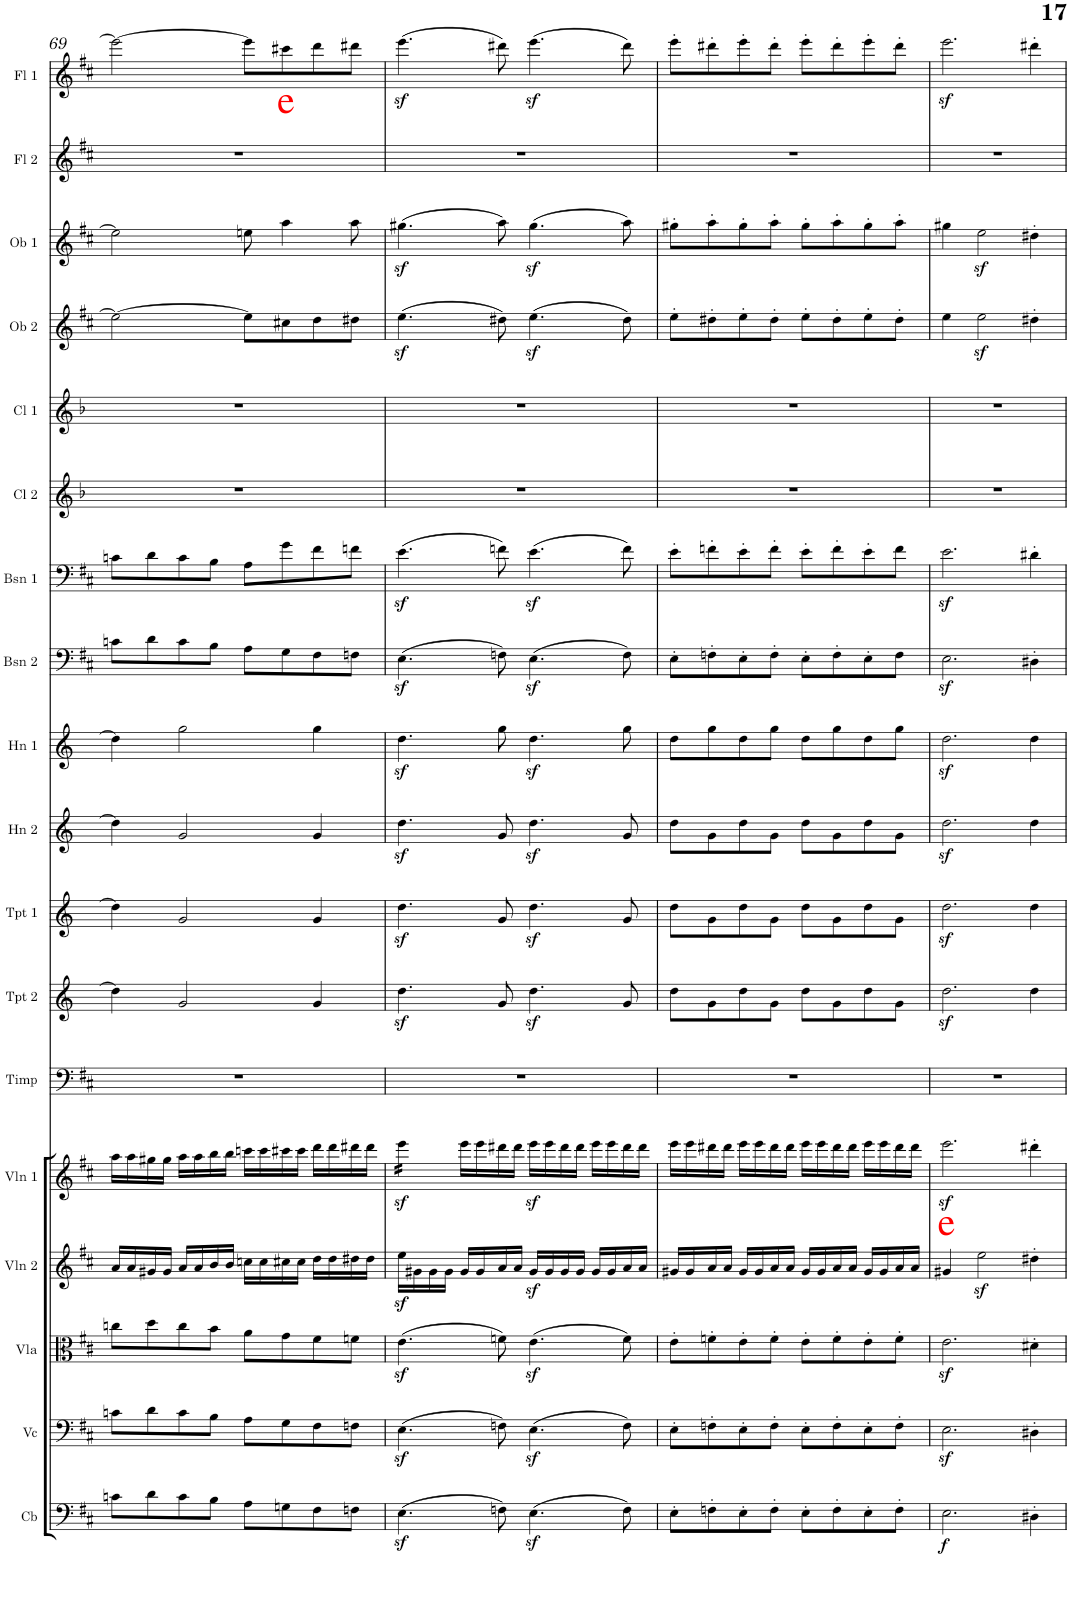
**kern	**dynam	**kern	**kern	**kern	**kern	**text	**kern	**kern	**kern	**kern	**kern	**kern	**kern	**kern	**kern	**kern	**kern	**kern	**kern	**text
*part18	*part18	*part17	*part16	*part15	*part14	*part14	*part13	*part12	*part11	*part10	*part9	*part8	*part7	*part6	*part5	*part4	*part3	*part2	*part1	*part1
*staff18	*staff18	*staff17	*staff16	*staff15	*staff14	*staff14	*staff13	*staff12	*staff11	*staff10	*staff9	*staff8	*staff7	*staff6	*staff5	*staff4	*staff3	*staff2	*staff1	*staff1
*I"Contrabass	*	*I"Violoncello	*I"Viola	*I"Violin 2	*I"Violin 1	*	*I"Timpani	*I"D Trumpet 2	*I"D Trumpet 1	*I"D Horn 2	*I"D Horn 1	*I"Bassoon 2	*I"Bassoon 1	*I"A Clarinet 2	*I"A Clarinet 1	*I"Oboe 2	*I"Oboe 1	*I"Flute 2	*I"Flute 1	*
*I'Cb	*	*I'Vc	*I'Vla	*I'Vln 2	*I'Vln 1	*	*I'Timp	*I'Tpt 2	*I'Tpt 1	*I'Hn 2	*I'Hn 1	*I'Bsn 2	*I'Bsn 1	*I'Cl 2	*I'Cl 1	*I'Ob 2	*I'Ob 1	*I'Fl 2	*I'Fl 1	*
!!LO:PB:g=z
*clefF4	*	*clefF4	*clefC3	*clefG2	*clefG2	*	*clefF4	*clefG2	*clefG2	*clefG2	*clefG2	*clefF4	*clefF4	*clefG2	*clefG2	*clefG2	*clefG2	*clefG2	*clefG2	*
*Trd7c12	*	*	*	*	*	*	*	*Trd-1c-2	*Trd-1c-2	*Trd6c10	*Trd6c10	*	*	*Trd2c3	*Trd2c3	*	*	*	*	*
*k[f#c#]	*	*k[f#c#]	*k[f#c#]	*k[f#c#]	*k[f#c#]	*	*k[f#c#]	*k[]	*k[]	*k[]	*k[]	*k[f#c#]	*k[f#c#]	*k[b-]	*k[b-]	*k[f#c#]	*k[f#c#]	*k[f#c#]	*k[f#c#]	*
*M4/4	*	*M4/4	*M4/4	*M4/4	*M4/4	*	*M4/4	*M4/4	*M4/4	*M4/4	*M4/4	*M4/4	*M4/4	*M4/4	*M4/4	*M4/4	*M4/4	*M4/4	*M4/4	*
*met(c)	*	*met(c)	*met(c)	*met(c)	*met(c)	*	*met(c)	*met(c)	*met(c)	*met(c)	*met(c)	*met(c)	*met(c)	*met(c)	*met(c)	*met(c)	*met(c)	*met(c)	*met(c)	*
=69	=69	=69	=69	=69	=69	=69	=69	=69	=69	=69	=69	=69	=69	=69	=69	=69	=69	=69	=69	=69
8cn\L	.	8cn\L	8ccn\L	16a/LL	16aa\LL	.	1r	4dd\]	4dd\]	4dd\]	4dd\]	8cn\L	8cn\L	1r	1r	2ee\_	2ee\]	1r	2eee\_	.
.	.	.	.	16a/	16aa\	.	.	.	.	.	.	.	.	.	.	.	.	.	.	.
8d\	.	8d\	8dd\	16g#X/	16gg#X\	.	.	.	.	.	.	8d\	8d\	.	.	.	.	.	.	.
.	.	.	.	16g#/JJ	16gg#\JJ	.	.	.	.	.	.	.	.	.	.	.	.	.	.	.
8c\	.	8c\	8cc\	16a/LL	16aa\LL	.	.	2g/	2g/	2g/	2gg\	8c\	8c\	.	.	.	.	.	.	.
.	.	.	.	16a/	16aa\	.	.	.	.	.	.	.	.	.	.	.	.	.	.	.
8B\J	.	8B\J	8b\J	16b/	16bb\	.	.	.	.	.	.	8B\J	8B\J	.	.	.	.	.	.	.
.	.	.	.	16b/JJ	16bb\JJ	.	.	.	.	.	.	.	.	.	.	.	.	.	.	.
8A\L	.	8A\L	8a\L	16ccn\LL	16cccn\LL	.	.	.	.	.	.	8A\L	8A\L	.	.	8ee\L]	8een\	.	8eee\L]	.
.	.	.	.	16cc\	16ccc\	.	.	.	.	.	.	.	.	.	.	.	.	.	.	.
!	!	!	!	!	!	!	!	!	!	!	!	!	!	!	!	!	!	!	!	!LO:LY:b:color=#FF0000
8Gn\	.	8G\	8g\	16cc#X\	16ccc#X\	.	.	.	.	.	.	8G\	8g\	.	.	8cc#X\	4aa\	.	8ccc#X\	e
.	.	.	.	16cc#\JJ	16ccc#\JJ	.	.	.	.	.	.	.	.	.	.	.	.	.	.	.
8F#\	.	8F#\	8f#\	16dd\LL	16ddd\LL	.	.	4g/	4g/	4g/	4gg\	8F#\	8f#\	.	.	8dd\	.	.	8ddd\	.
.	.	.	.	16dd\	16ddd\	.	.	.	.	.	.	.	.	.	.	.	.	.	.	.
8Fn\J	.	8Fn\J	8fn\J	16dd#X\	16ddd#X\	.	.	.	.	.	.	8Fn\J	8fn\J	.	.	8dd#X\J	8aa\	.	8ddd#X\J	.
.	.	.	.	16dd#\JJ	16ddd#\JJ	.	.	.	.	.	.	.	.	.	.	.	.	.	.	.
=70	=70	=70	=70	=70	=70	=70	=70	=70	=70	=70	=70	=70	=70	=70	=70	=70	=70	=70	=70	=70
*	*	*	*	*	*tremolo	*	*	*	*	*	*	*	*	*	*	*	*	*	*	*
(4.Ez<\	.	(4.Ez<\	(4.ez<\	16eez<\LL	16eeez<\LL	.	1r	4.ddz<\	4.ddz<\	4.ddz<\	4.ddz<\	(4.Ez<\	(4.ez<\	1r	1r	(4.eez<\	(4.gg#Xz<\	1r	(4.eeez<\	.
.	.	.	.	16g#X\	16eeez<\	.	.	.	.	.	.	.	.	.	.	.	.	.	.	.
.	.	.	.	16g#\	16eeez<\	.	.	.	.	.	.	.	.	.	.	.	.	.	.	.
.	.	.	.	16g#\JJ	16eeez<\JJ	.	.	.	.	.	.	.	.	.	.	.	.	.	.	.
*	*	*	*	*	*Xtremolo	*	*	*	*	*	*	*	*	*	*	*	*	*	*	*
.	.	.	.	16g#/LL	16eee\LL	.	.	.	.	.	.	.	.	.	.	.	.	.	.	.
.	.	.	.	16g#/	16eee\	.	.	.	.	.	.	.	.	.	.	.	.	.	.	.
8Fn\)	.	8Fn\)	8fn\)	16a/	16ddd#X\	.	.	8g/	8g/	8g/	8gg\	8Fn\)	8fn\)	.	.	8dd#X\)	8aa\)	.	8ddd#X\)	.
.	.	.	.	16a/JJ	16ddd#\JJ	.	.	.	.	.	.	.	.	.	.	.	.	.	.	.
(4.Ez<\	.	(4.Ez<\	(4.ez<\	16g#z</LL	16eeez<\LL	.	.	4.ddz<\	4.ddz<\	4.ddz<\	4.ddz<\	(4.Ez<\	(4.ez<\	.	.	(4.eez<\	(4.gg#z<\	.	(4.eeez<\	.
.	.	.	.	16g#/	16eee\	.	.	.	.	.	.	.	.	.	.	.	.	.	.	.
.	.	.	.	16g#/	16ddd#\	.	.	.	.	.	.	.	.	.	.	.	.	.	.	.
.	.	.	.	16g#/JJ	16ddd#\JJ	.	.	.	.	.	.	.	.	.	.	.	.	.	.	.
.	.	.	.	16g#/LL	16eee\LL	.	.	.	.	.	.	.	.	.	.	.	.	.	.	.
.	.	.	.	16g#/	16eee\	.	.	.	.	.	.	.	.	.	.	.	.	.	.	.
8F\)	.	8F\)	8f\)	16a/	16ddd#\	.	.	8g/	8g/	8g/	8gg\	8F\)	8f\)	.	.	8dd#\)	8aa\)	.	8ddd#\)	.
.	.	.	.	16a/JJ	16ddd#\JJ	.	.	.	.	.	.	.	.	.	.	.	.	.	.	.
=71	=71	=71	=71	=71	=71	=71	=71	=71	=71	=71	=71	=71	=71	=71	=71	=71	=71	=71	=71	=71
8E'\L	.	8E'\L	8e'\L	16g#X/LL	16eee\LL	.	1r	8dd\L	8dd\L	8dd\L	8dd\L	8E'\L	8e'\L	1r	1r	8ee'\L	8gg#X'\L	1r	8eee'\L	.
.	.	.	.	16g#/	16eee\	.	.	.	.	.	.	.	.	.	.	.	.	.	.	.
8Fn'\	.	8Fn'\	8fn'\	16a/	16ddd#X\	.	.	8g\	8g\	8g\	8gg\	8Fn'\	8fn'\	.	.	8dd#X'\	8aa'\	.	8ddd#X'\	.
.	.	.	.	16a/JJ	16ddd#\JJ	.	.	.	.	.	.	.	.	.	.	.	.	.	.	.
8E'\	.	8E'\	8e'\	16g#/LL	16eee\LL	.	.	8dd\	8dd\	8dd\	8dd\	8E'\	8e'\	.	.	8ee'\	8gg#'\	.	8eee'\	.
.	.	.	.	16g#/	16eee\	.	.	.	.	.	.	.	.	.	.	.	.	.	.	.
8F'\J	.	8F'\J	8f'\J	16a/	16ddd#\	.	.	8g\J	8g\J	8g\J	8gg\J	8F'\J	8f'\J	.	.	8dd#'\J	8aa'\J	.	8ddd#'\J	.
.	.	.	.	16a/JJ	16ddd#\JJ	.	.	.	.	.	.	.	.	.	.	.	.	.	.	.
8E'\L	.	8E'\L	8e'\L	16g#/LL	16eee\LL	.	.	8dd\L	8dd\L	8dd\L	8dd\L	8E'\L	8e'\L	.	.	8ee'\L	8gg#'\L	.	8eee'\L	.
.	.	.	.	16g#/	16eee\	.	.	.	.	.	.	.	.	.	.	.	.	.	.	.
8F'\	.	8F'\	8f'\	16a/	16ddd#\	.	.	8g\	8g\	8g\	8gg\	8F'\	8f'\	.	.	8dd#'\	8aa'\	.	8ddd#'\	.
.	.	.	.	16a/JJ	16ddd#\JJ	.	.	.	.	.	.	.	.	.	.	.	.	.	.	.
8E'\	.	8E'\	8e'\	16g#/LL	16eee\LL	.	.	8dd\	8dd\	8dd\	8dd\	8E'\	8e'\	.	.	8ee'\	8gg#'\	.	8eee'\	.
.	.	.	.	16g#/	16eee\	.	.	.	.	.	.	.	.	.	.	.	.	.	.	.
8F'\J	.	8F'\J	8f'\J	16a/	16ddd#\	.	.	8g\J	8g\J	8g\J	8gg\J	8F\J	8f\J	.	.	8dd#'\J	8aa'\J	.	8ddd#'\J	.
.	.	.	.	16a/JJ	16ddd#\JJ	.	.	.	.	.	.	.	.	.	.	.	.	.	.	.
=72	=72	=72	=72	=72	=72	=72	=72	=72	=72	=72	=72	=72	=72	=72	=72	=72	=72	=72	=72	=72
!	!LO:DY:b	!	!	!	!	!LO:LY:b:color=#FF0000	!	!	!	!	!	!	!	!	!	!	!	!	!	!
2.E\	f	2.Ez<\	2.ez<\	4g#X/	2.eeez<\	e	1r	2.ddz<\	2.ddz<\	2.ddz<\	2.ddz<\	2.Ez<\	2.ez<\	1r	1r	4ee\	4gg#X\	1r	2.eeez<\	.
.	.	.	.	2eez<\	.	.	.	.	.	.	.	.	.	.	.	2eez<\	2eez<\	.	.	.
4D#X'\	.	4D#X'\	4d#X'\	4dd#X'\	4ddd#X'\	.	.	4dd\	4dd\	4dd\	4dd\	4D#X'\	4d#X'\	.	.	4dd#X'\	4dd#X'\	.	4ddd#X'\	.
=	=	=	=	=	=	=	=	=	=	=	=	=	=	=	=	=	=	=	=	=
*-	*-	*-	*-	*-	*-	*-	*-	*-	*-	*-	*-	*-	*-	*-	*-	*-	*-	*-	*-	*-
